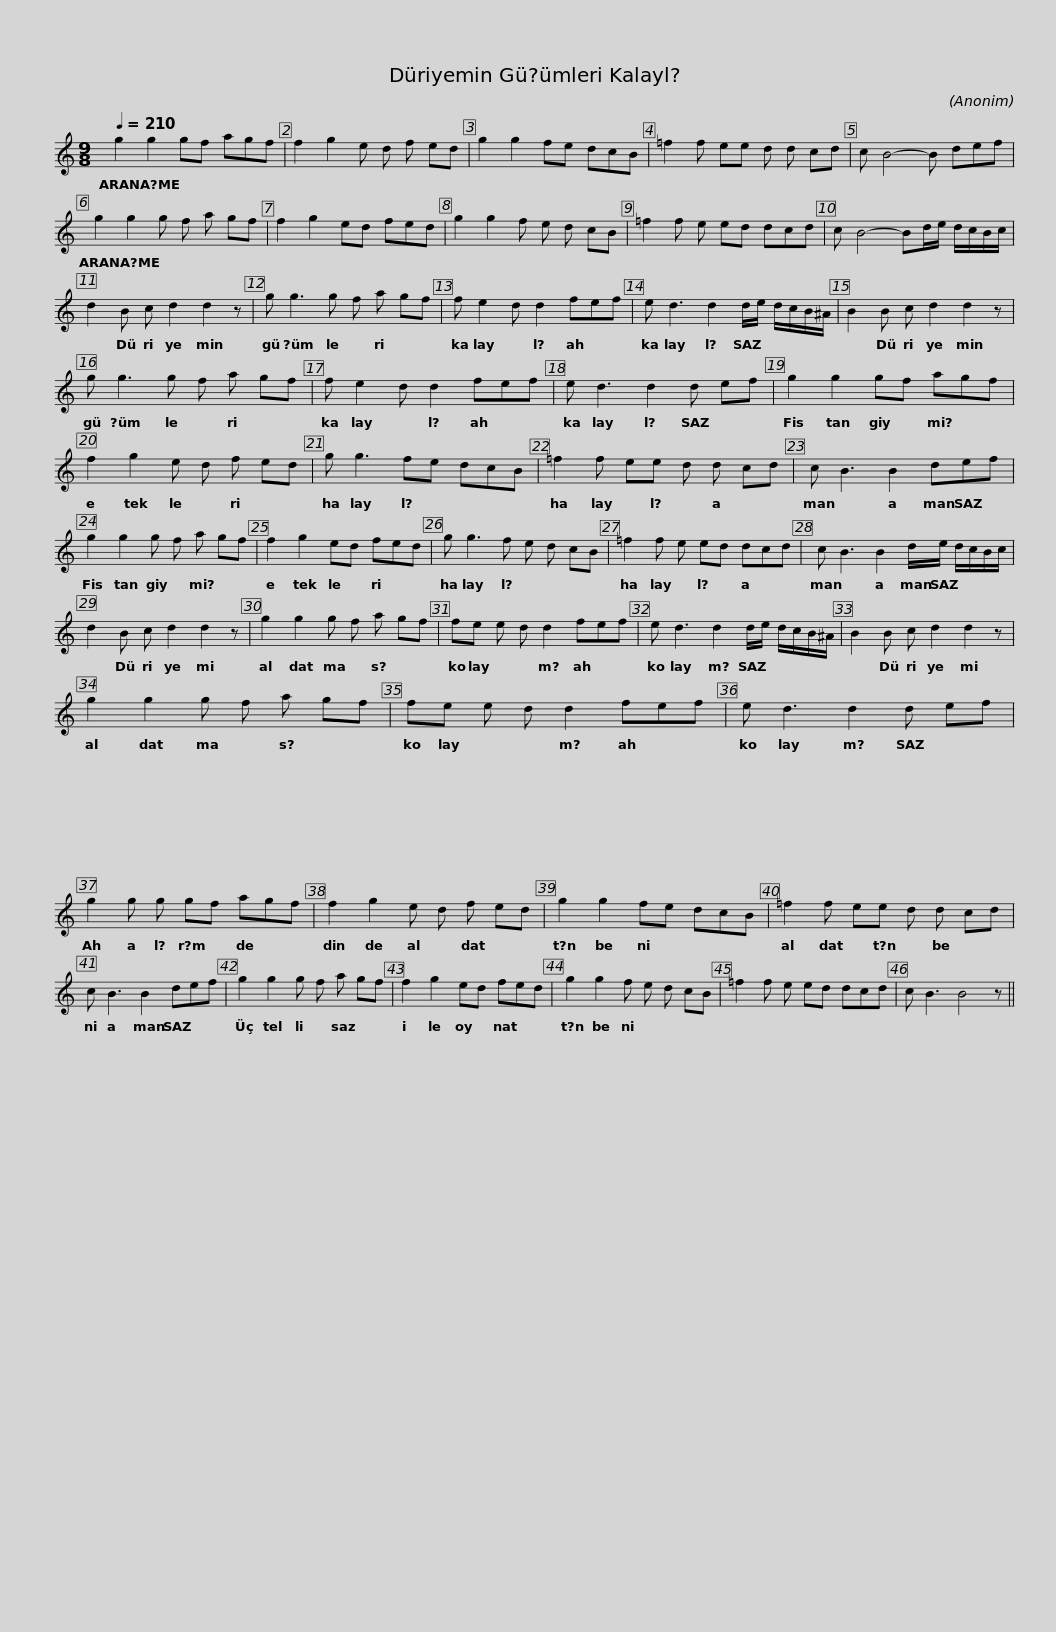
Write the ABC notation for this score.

X:1
L:1/8
Q:1/4=210
M:9/8
I:linebreak $
K:C
V:1 treble
V:1
 g2 g2 gf agf | f2 g2 e d f ed | g2 g2 fe dcB | =f2 f ee d d cd | c B4- B def | %5
 g2 g2 g f a gf |$ f2 g2 ed fed | g2 g2 f e d cB | =f2 f e ed dcd | c B4- Bd/e/ d/c/B/c/ | %10
 d2 B c d2 d2 z |$ g g3 g f a gf | f e2 d d2 fef | e d3 d2 d/e/ d/c/B/^A/ | B2 B c d2 d2 z | %15
 g g3 g f a gf |$ f e2 d d2 fef | e d3 d2 d ef | g2 g2 gf agf | f2 g2 e d f ed | %20
 g g3 fe dcB |$ =f2 f ee d d cd | c B3 B2 def | g2 g2 g f a gf | f2 g2 ed fed | %25
 g g3 f e d cB |$ =f2 f e ed dcd | c B3 B2 d/e/ d/c/B/c/ | d2 B c d2 d2 z | g2 g2 g f a gf | %30
 fe e d d2 fef |$ e d3 d2 d/e/ d/c/B/^A/ | B2 B c d2 d2 z | g2 g2 g f a gf | fe e d d2 fef | %35
 e d3 d2 d ef |$ g2 g g gf agf | f2 g2 e d f ed | g2 g2 fe dcB | =f2 f ee d d cd | %40
 c B3 B2 def |$ g2 g2 g f a gf | f2 g2 ed fed | g2 g2 f e d cB | =f2 f e ed dcd | %45
 c B3 B4 z || %46
